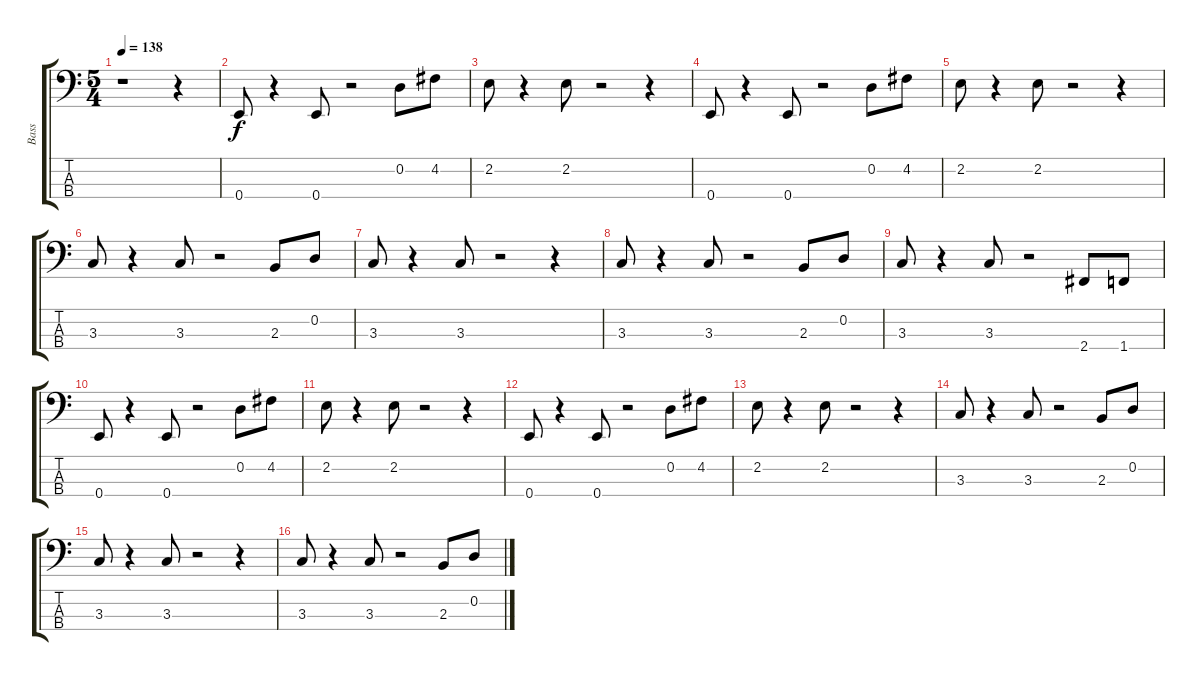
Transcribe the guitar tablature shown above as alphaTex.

\track ("Bass" "Bass") {instrument slapbass2}
\staff {score tabs}
\tuning (G2 D2 A1 E1) {hide}
\ts (5 4)
\tempo 138
\clef f4
\ks c
r.1{dy f instrument slapbass2} r.4 |
0.4.8 r.4 0.4.8 r.2 0.2.8 4.2.8 |
2.2.8 r.4 2.2.8 r.2 r.4 |
0.4.8 r.4 0.4.8 r.2 0.2.8 4.2.8 |
2.2.8 r.4 2.2.8 r.2 r.4 |
3.3.8 r.4 3.3.8 r.2 2.3.8 0.2.8 |
3.3.8 r.4 3.3.8 r.2 r.4 |
3.3.8 r.4 3.3.8 r.2 2.3.8 0.2.8 |
3.3.8 r.4 3.3.8 r.2 2.4.8 1.4.8 |
0.4.8 r.4 0.4.8 r.2 0.2.8 4.2.8 |
2.2.8 r.4 2.2.8 r.2 r.4 |
0.4.8 r.4 0.4.8 r.2 0.2.8 4.2.8 |
2.2.8 r.4 2.2.8 r.2 r.4 |
3.3.8 r.4 3.3.8 r.2 2.3.8 0.2.8 |
3.3.8 r.4 3.3.8 r.2 r.4 |
3.3.8 r.4 3.3.8 r.2 2.3.8 0.2.8
